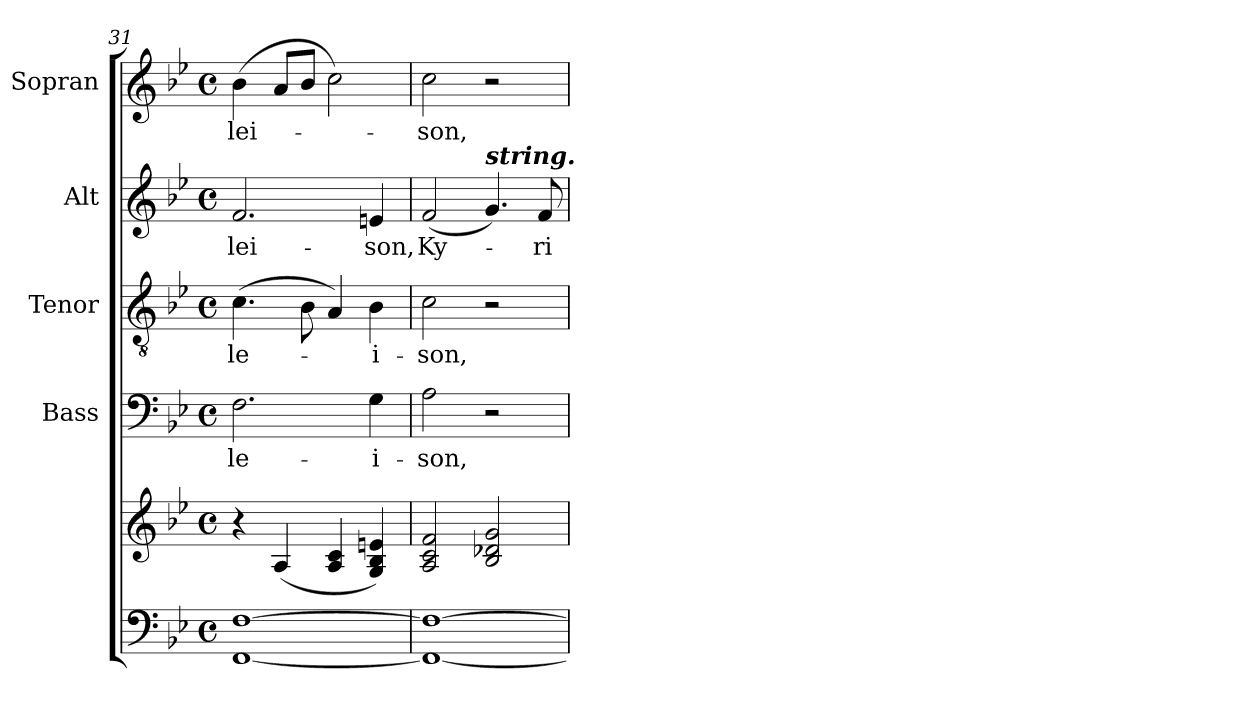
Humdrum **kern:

**kern	**kern	**kern	**text	**kern	**text	**kern	**text	**kern	**text
*part5	*part5	*part4	*part4	*part3	*part3	*part2	*part2	*part1	*part1
*staff6	*staff5	*staff4	*staff4	*staff3	*staff3	*staff2	*staff2	*staff1	*staff1
*	*	*I"Bass	*	*I"Tenor	*	*I"Alt	*	*I"Sopran	*
*	*	*I'B.	*	*I'T.	*	*I'A.	*	*I'S.	*
*clefF4	*clefG2	*clefF4	*	*clefGv2	*	*clefG2	*	*clefG2	*
*k[b-e-]	*k[b-e-]	*k[b-e-]	*	*k[b-e-]	*	*k[b-e-]	*	*k[b-e-]	*
*B-:	*B-:	*B-:	*	*B-:	*	*B-:	*	*B-:	*
*M4/4	*M4/4	*M4/4	*	*M4/4	*	*M4/4	*	*M4/4	*
*met(c)	*met(c)	*met(c)	*	*met(c)	*	*met(c)	*	*met(c)	*
=31	=31	=31	=31	=31	=31	=31	=31	=31	=31
!	!	!	!LO:LY:b	!	!LO:LY:b	!	!LO:LY:b	!	!LO:LY:b
[1FF [1F	4r	2.F\	-le-	(>4.c\	-le-	2.f/	lei-	(>4b-\	-lei-
.	(4A/	.	.	.	.	.	.	8a/L	.
.	.	.	.	8B-\	.	.	.	8b-/J	.
.	4A/ 4c/	.	.	4A/)	.	.	.	2cc\)	.
!	!	!	!LO:LY:b	!	!LO:LY:b	!	!LO:LY:b	!	!
.	4G/ 4B-/ 4en/)	4G\	-i-	4B-\	-i-	4en/	-son,	.	.
=32	=32	=32	=32	=32	=32	=32	=32	=32	=32
!	!	!	!LO:LY:b	!	!LO:LY:b	!	!LO:LY:b	!	!LO:LY:b
1FF_ 1F_	2A/ 2c/ 2f/	2A\	-son,	2c\	-son,	(<2f/	Ky-	2cc\	-son,
!	!	!	!	!	!	!LO:TX:a:Bi:t=string.	!	!	!
.	2B-/ 2d-X/ 2g/	2r	.	2r	.	4.g/)	.	2r	.
!	!	!	!	!	!	!	!LO:LY:b	!	!
.	.	.	.	.	.	8f/	-ri-	.	.
=	=	=	=	=	=	=	=	=	=
*-	*-	*-	*-	*-	*-	*-	*-	*-	*-
